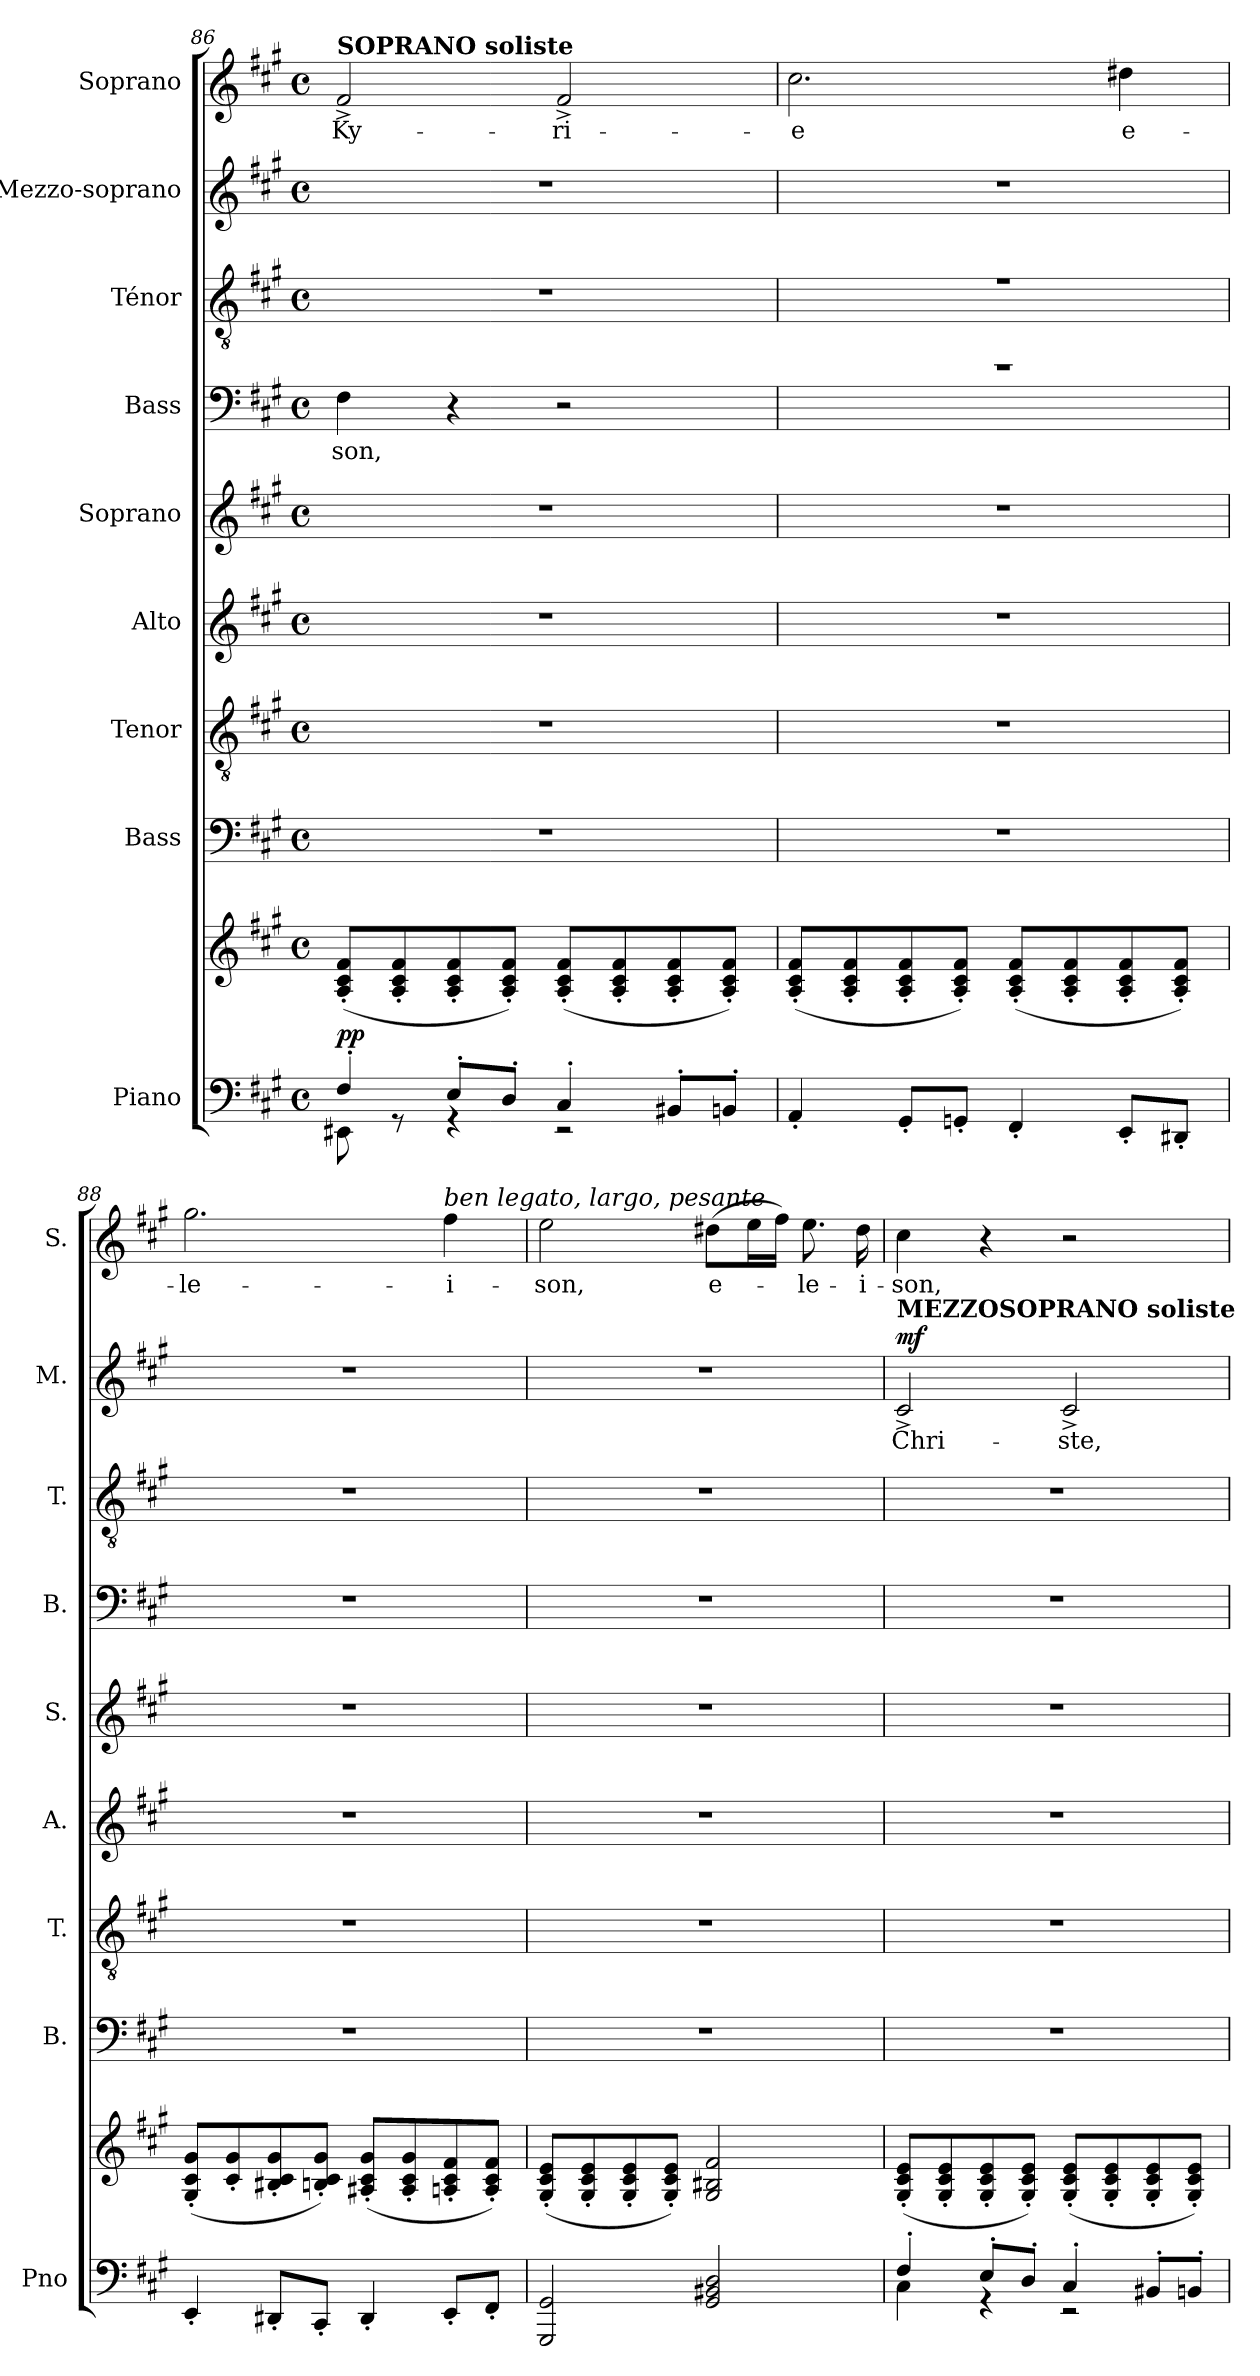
**kern	**kern	**dynam	**kern	**kern	**kern	**kern	**kern	**text	**kern	**kern	**text	**dynam	**kern	**text
*part9	*part9	*part9	*part8	*part7	*part6	*part5	*part4	*part4	*part3	*part2	*part2	*part2	*part1	*part1
*staff10	*staff9	*staff9/10	*staff8	*staff7	*staff6	*staff5	*staff4	*staff4	*staff3	*staff2	*staff2	*staff2	*staff1	*staff1
*I"Piano	*	*	*I"Bass	*I"Tenor	*I"Alto	*I"Soprano	*I"Bass	*	*I"Ténor	*I"Mezzo-soprano	*	*	*I"Soprano	*
*I'Pno	*	*	*I'B.	*I'T.	*I'A.	*I'S.	*I'B.	*	*I'T.	*I'M.	*	*	*I'S.	*
*clefF4	*clefG2	*	*clefF4	*clefGv2	*clefG2	*clefG2	*clefF4	*	*clefGv2	*clefG2	*	*	*clefG2	*
*	*	*	*	*	*ITrd2c3	*	*	*	*	*	*	*	*	*
*k[f#c#g#]	*k[f#c#g#]	*	*k[f#c#g#]	*k[f#c#g#]	*k[f#c#g#d#a#e#]	*k[f#c#g#]	*k[f#c#g#]	*	*k[f#c#g#]	*k[f#c#g#]	*	*	*k[f#c#g#]	*
*M4/4	*M4/4	*	*M4/4	*M4/4	*M4/4	*M4/4	*M4/4	*	*M4/4	*M4/4	*	*	*M4/4	*
*met(c)	*met(c)	*	*met(c)	*met(c)	*met(c)	*met(c)	*met(c)	*	*met(c)	*met(c)	*	*	*met(c)	*
=86	=86	=86	=86	=86	=86	=86	=86	=86	=86	=86	=86	=86	=86	=86
*^	*	*	*	*	*	*	*	*	*	*	*	*	*	*
!	!	!	!	!	!	!	!	!	!	!	!	!	!	!LO:TX:a:B:t=SOPRANO soliste	!
!	!	!	!LO:DY:a=2	!	!	!	!	!	!	!	!	!	!	!	!
4F#'/	8EE#X\	(>8A/' 8c#/' 8f#/'L	pp	1r	1r	1r	1r	4F#\	-son,	1r	1r	.	.	2f#^/	Ky-
.	8rGG	8A/' 8c#/' 8f#/'	.	.	.	.	.	.	.	.	.	.	.	.	.
8E'/L	4rGG	8A/' 8c#/' 8f#/'	.	.	.	.	.	4r	.	.	.	.	.	.	.
8D'/J	.	8A/' 8c#/' 8f#/'J)	.	.	.	.	.	.	.	.	.	.	.	.	.
4C#'/	2rEE	(>8A/' 8c#/' 8f#/'L	.	.	.	.	.	2r	.	.	.	.	.	2f#^/	-ri-
.	.	8A/' 8c#/' 8f#/'	.	.	.	.	.	.	.	.	.	.	.	.	.
8BB#X'/L	.	8A/' 8c#/' 8f#/'	.	.	.	.	.	.	.	.	.	.	.	.	.
8BBn'/J	.	8A/' 8c#/' 8f#/'J)	.	.	.	.	.	.	.	.	.	.	.	.	.
*v	*v	*	*	*	*	*	*	*	*	*	*	*	*	*	*
!!LO:LB:g=z
=87	=87	=87	=87	=87	=87	=87	=87	=87	=87	=87	=87	=87	=87	=87
*	*	*	*	*	*	*	*^	*	*^	*	*	*	*	*
4AA'/	(>8A/' 8c#/' 8f#/'L	.	1r	1r	1r	1r	1r	1Ayy	.	1r	1Ayy	1r	.	.	2.cc#\	-e
.	8A/' 8c#/' 8f#/'	.	.	.	.	.	.	.	.	.	.	.	.	.	.	.
8GG#'/L	8A/' 8c#/' 8f#/'	.	.	.	.	.	.	.	.	.	.	.	.	.	.	.
8GGn'/J	8A/' 8c#/' 8f#/'J)	.	.	.	.	.	.	.	.	.	.	.	.	.	.	.
4FF#'/	(>8A/' 8c#/' 8f#/'L	.	.	.	.	.	.	.	.	.	.	.	.	.	.	.
.	8A/' 8c#/' 8f#/'	.	.	.	.	.	.	.	.	.	.	.	.	.	.	.
8EE'/L	8A/' 8c#/' 8f#/'	.	.	.	.	.	.	.	.	.	.	.	.	.	4dd#X\	e-
8DD#X'/J	8A/' 8c#/' 8f#/'J)	.	.	.	.	.	.	.	.	.	.	.	.	.	.	.
*	*	*	*	*	*	*	*v	*v	*	*	*	*	*	*	*	*
*	*	*	*	*	*	*	*	*	*v	*v	*	*	*	*	*
=88	=88	=88	=88	=88	=88	=88	=88	=88	=88	=88	=88	=88	=88	=88
4EE'/	(>8G#/' 8c#/' 8g#/'L	.	1r	1r	1r	1r	1r	.	1r	1r	.	.	2.gg#\	-le-
.	8c#/' 8g#/'	.	.	.	.	.	.	.	.	.	.	.	.	.
8DD#X'/L	8B#X/' 8c#/' 8g#/'	.	.	.	.	.	.	.	.	.	.	.	.	.
8CC#'/J	8Bn/' 8c#/' 8g#/'J)	.	.	.	.	.	.	.	.	.	.	.	.	.
4DD#'/	(>8A#X/' 8c#/' 8g#/'L	.	.	.	.	.	.	.	.	.	.	.	.	.
.	8A#/' 8c#/' 8g#/'	.	.	.	.	.	.	.	.	.	.	.	.	.
!	!	!	!	!	!	!	!	!	!	!	!	!	!LO:TX:a:i:t=ben legato, largo, pesante	!
8EE'/L	8An/' 8c#/' 8f#/'	.	.	.	.	.	.	.	.	.	.	.	4ff#\	-i-
8FF#'/J	8A/' 8c#/' 8f#/'J)	.	.	.	.	.	.	.	.	.	.	.	.	.
=89	=89	=89	=89	=89	=89	=89	=89	=89	=89	=89	=89	=89	=89	=89
2GGG#/ 2GG#/	(>8G#/' 8c#/' 8e/'L	.	1r	1r	1r	1r	1r	.	1r	1r	.	.	2ee\	-son,
.	8G#/' 8c#/' 8e/'	.	.	.	.	.	.	.	.	.	.	.	.	.
.	8G#/' 8c#/' 8e/'	.	.	.	.	.	.	.	.	.	.	.	.	.
.	8G#/' 8c#/' 8e/'J)	.	.	.	.	.	.	.	.	.	.	.	.	.
2GG#/ 2BB#X/ 2D/	2G#/ 2B#X/ 2f#/	.	.	.	.	.	.	.	.	.	.	.	(8dd#X\L	e-
.	.	.	.	.	.	.	.	.	.	.	.	.	16ee\L	.
.	.	.	.	.	.	.	.	.	.	.	.	.	16ff#\JJ)	.
.	.	.	.	.	.	.	.	.	.	.	.	.	8.ee\	-le-
.	.	.	.	.	.	.	.	.	.	.	.	.	16dd#\	-i-
=90	=90	=90	=90	=90	=90	=90	=90	=90	=90	=90	=90	=90	=90	=90
*^	*	*	*	*	*	*	*	*	*	*	*	*	*	*
!	!	!	!	!	!	!	!	!	!	!	!LO:TX:a:B:t=MEZZOSOPRANO  soliste	!	!	!	!
!	!	!	!	!	!	!	!	!	!	!	!	!	!LO:DY:a	!	!
4F#'/	4C#\	(>8G#/' 8c#/' 8e/'L	.	1r	1r	1r	1r	1r	.	1r	2c#^/	Chri-	mf	4cc#\	-son,
.	.	8G#/' 8c#/' 8e/'	.	.	.	.	.	.	.	.	.	.	.	.	.
8E'/L	4rGG	8G#/' 8c#/' 8e/'	.	.	.	.	.	.	.	.	.	.	.	4r	.
8D'/J	.	8G#/' 8c#/' 8e/'J)	.	.	.	.	.	.	.	.	.	.	.	.	.
4C#'/	2rEE	(>8G#/' 8c#/' 8e/'L	.	.	.	.	.	.	.	.	2c#^/	-ste,	.	2r	.
.	.	8G#/' 8c#/' 8e/'	.	.	.	.	.	.	.	.	.	.	.	.	.
8BB#X'/L	.	8G#/' 8c#/' 8e/'	.	.	.	.	.	.	.	.	.	.	.	.	.
8BBn'/J	.	8G#/' 8c#/' 8e/'J)	.	.	.	.	.	.	.	.	.	.	.	.	.
*v	*v	*	*	*	*	*	*	*	*	*	*	*	*	*	*
=	=	=	=	=	=	=	=	=	=	=	=	=	=	=
*-	*-	*-	*-	*-	*-	*-	*-	*-	*-	*-	*-	*-	*-	*-
